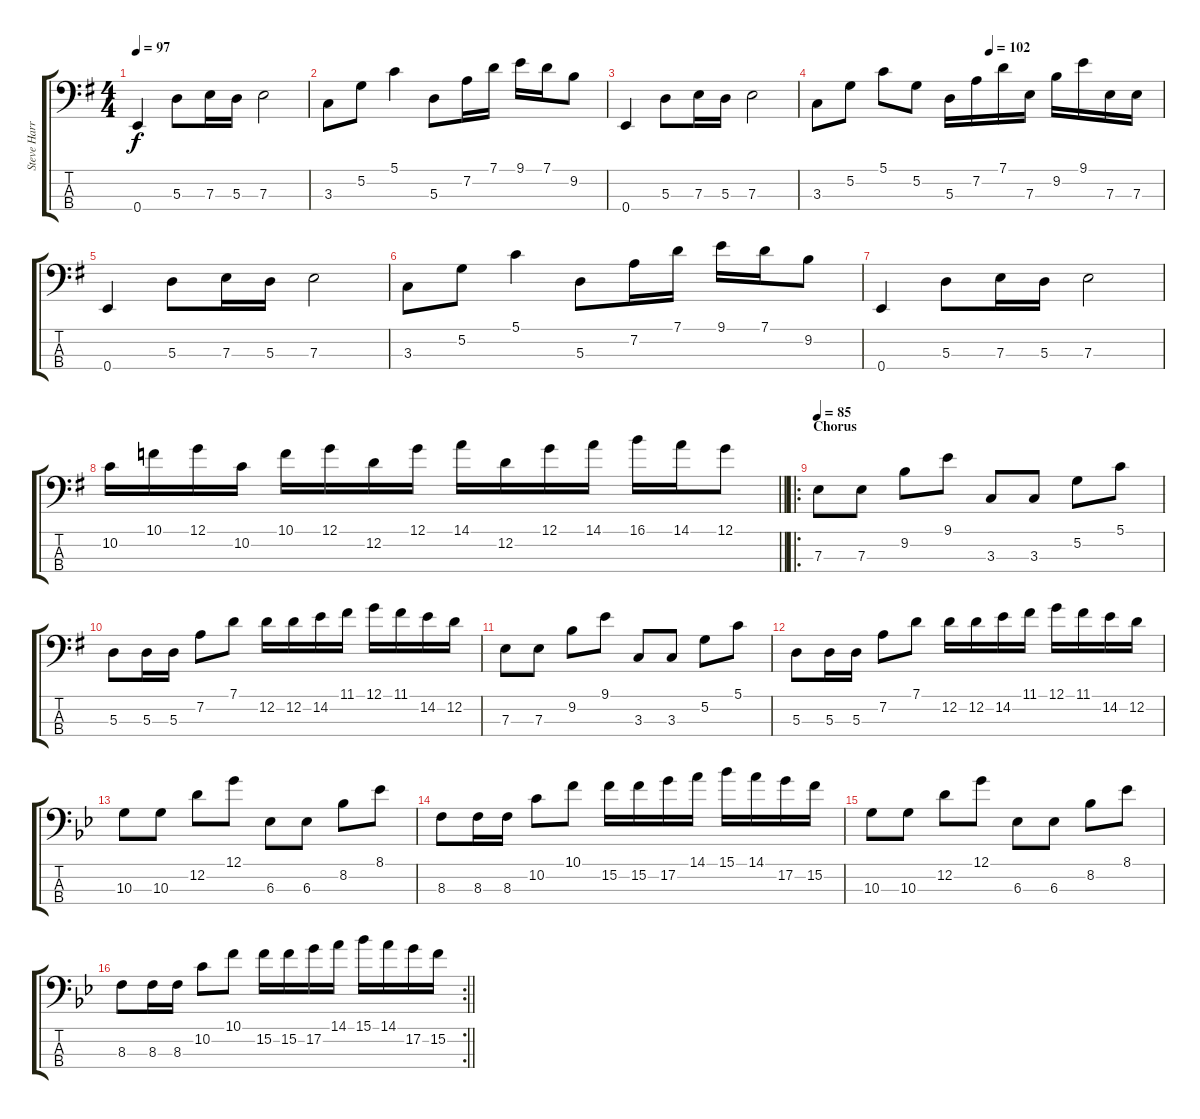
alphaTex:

\track ("Steve Harris (Bass)" "Steve Harr") {instrument electricbassfinger}
\staff {score tabs}
\tuning (G2 D2 A1 E1) {hide}
\ts (4 4)
\tempo 97
\clef f4
\ks eminor
0.4.4{dy f} 5.3.8 7.3.16 5.3.16 7.3.2 |
3.3.8 5.2.8 5.1.4 5.3.8 7.2.16 7.1.16 9.1.16 7.1.16 9.2.8 |
0.4.4 5.3.8 7.3.16 5.3.16 7.3.2 |
\tempo (102 0.5)
3.3.8 5.2.8 5.1.8 5.2.8 5.3.16 7.2.16 7.1.16 7.3.16 9.2.16 9.1.16 7.3.16 7.3.16 |
0.4.4 5.3.8 7.3.16 5.3.16 7.3.2 |
3.3.8 5.2.8 5.1.4 5.3.8 7.2.16 7.1.16 9.1.16 7.1.16 9.2.8 |
0.4.4 5.3.8 7.3.16 5.3.16 7.3.2 |
\barLineRight lightlight
10.2.16 10.1.16 12.1.16 10.2.16 10.1.16 12.1.16 12.2.16 12.1.16 14.1.16 12.2.16 12.1.16 14.1.16 16.1.16 14.1.16 12.1.8 |
\ro
\section ("" "Chorus")
\tempo 85
7.3.8 7.3.8 9.2.8 9.1.8 3.3.8 3.3.8 5.2.8 5.1.8 |
5.3.8 5.3.16 5.3.16 7.2.8 7.1.8 12.2.16 12.2.16 14.2.16 11.1.16 12.1.16 11.1.16 14.2.16 12.2.16 |
7.3.8 7.3.8 9.2.8 9.1.8 3.3.8 3.3.8 5.2.8 5.1.8 |
5.3.8 5.3.16 5.3.16 7.2.8 7.1.8 12.2.16 12.2.16 14.2.16 11.1.16 12.1.16 11.1.16 14.2.16 12.2.16 |
\ks gminor
10.3.8 10.3.8 12.2.8 12.1.8 6.3.8 6.3.8 8.2.8 8.1.8 |
8.3.8 8.3.16 8.3.16 10.2.8 10.1.8 15.2.16 15.2.16 17.2.16 14.1.16 15.1.16 14.1.16 17.2.16 15.2.16 |
10.3.8 10.3.8 12.2.8 12.1.8 6.3.8 6.3.8 8.2.8 8.1.8 |
\rc 2
\barLineRight lightlight
8.3.8 8.3.16 8.3.16 10.2.8 10.1.8 15.2.16 15.2.16 17.2.16 14.1.16 15.1.16 14.1.16 17.2.16 15.2.16
